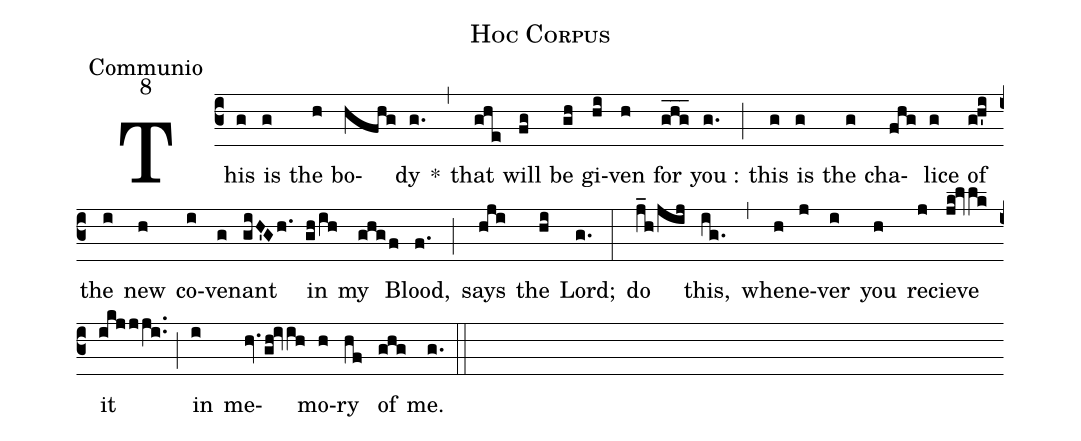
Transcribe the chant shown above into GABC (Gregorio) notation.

name:Hoc Corpus;
office-part:Communio;
mode:8;
%%
This(g) is(g) the(h) bo(hfhg)dy(g.) *(,) that(ghe) will(fg) be(gh) gi(hi)ven(h) for(ghg___) you :(g.) (;) this(g) is(g) the(g) cha(fhg)lice(g) of(gh'i) the(i) new(h) co(i)ve(g)nant(giH'Gh.) in(gh/ih) my(ghgf) Blood,(f.) (;) says(hji) the(hi) Lord;(g.) (:) do(j_h/jij) this,(ig.) (,) when(h)e(j)ver(i) you(h) re(j)cieve(jk!lvlk) it(ikjjji..) (;) in(i) me(hv.gh!ivih)mo(h)ry(hf) of(ghg) me.(g.) (::)
